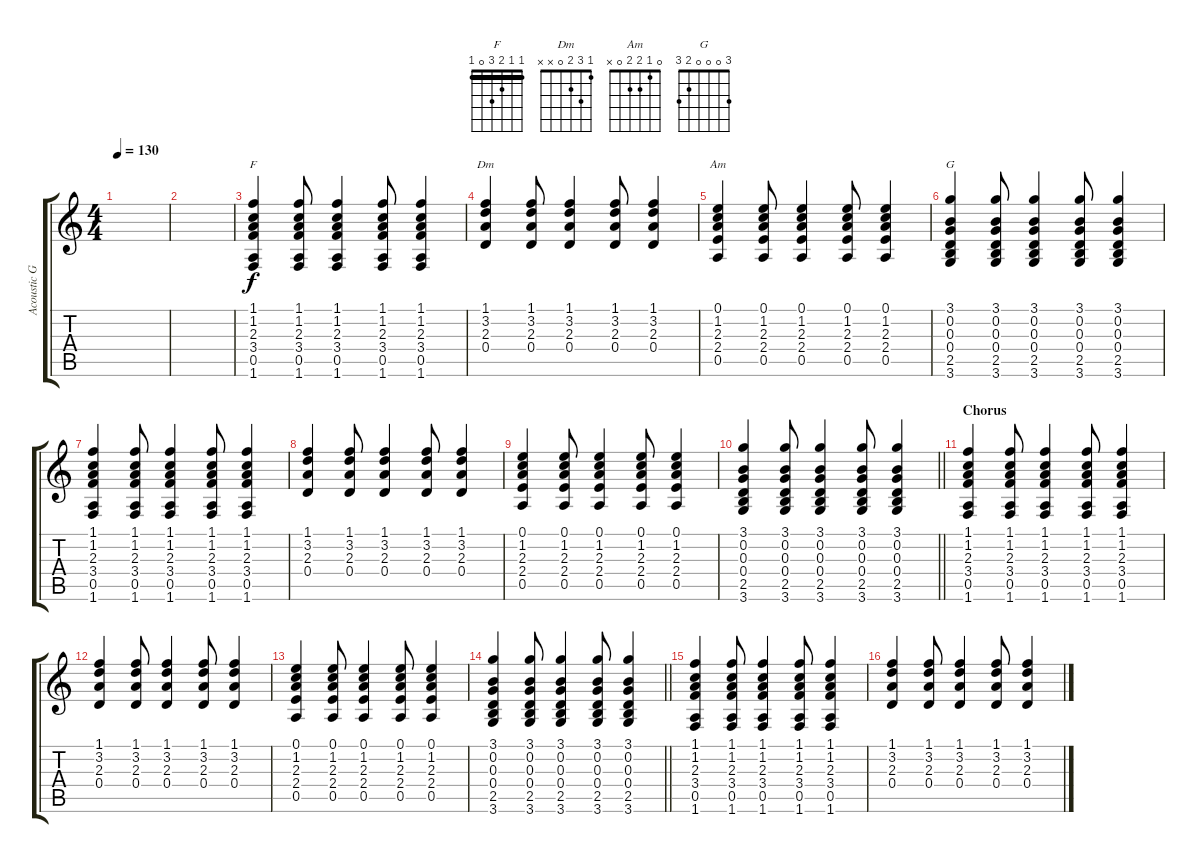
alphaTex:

\track ("Acoustic Guitar" "Acoustic G") {instrument acousticguitarsteel}
\staff {score tabs}
\tuning (E4 B3 G3 D3 A2 E2) {hide}
\chord ("F" 1 1 2 3 0 1) {barre 1}
\chord ("Dm" 1 3 2 0 x x)
\chord ("Am" 0 1 2 2 0 x)
\chord ("G" 3 0 0 0 2 3)
\ts (4 4)
\tempo 130
\clef g2
\ks c
|
|
(1.1 1.2 2.3 3.4 0.5 1.6).4{ch "F"} (1.1 1.2 2.3 3.4 0.5 1.6).8 (1.1 1.2 2.3 3.4 0.5 1.6).4 (1.1 1.2 2.3 3.4 0.5 1.6).8 (1.1 1.2 2.3 3.4 0.5 1.6).4 |
(1.1 3.2 2.3 0.4).4{ch "Dm"} (1.1 3.2 2.3 0.4).8 (1.1 3.2 2.3 0.4).4 (1.1 3.2 2.3 0.4).8 (1.1 3.2 2.3 0.4).4 |
(0.1 1.2 2.3 2.4 0.5).4{ch "Am"} (0.1 1.2 2.3 2.4 0.5).8 (0.1 1.2 2.3 2.4 0.5).4 (0.1 1.2 2.3 2.4 0.5).8 (0.1 1.2 2.3 2.4 0.5).4 |
(3.1 0.2 0.3 0.4 2.5 3.6).4{ch "G"} (3.1 0.2 0.3 0.4 2.5 3.6).8 (3.1 0.2 0.3 0.4 2.5 3.6).4 (3.1 0.2 0.3 0.4 2.5 3.6).8 (3.1 0.2 0.3 0.4 2.5 3.6).4 |
(1.1 1.2 2.3 3.4 0.5 1.6).4 (1.1 1.2 2.3 3.4 0.5 1.6).8 (1.1 1.2 2.3 3.4 0.5 1.6).4 (1.1 1.2 2.3 3.4 0.5 1.6).8 (1.1 1.2 2.3 3.4 0.5 1.6).4 |
(1.1 3.2 2.3 0.4).4 (1.1 3.2 2.3 0.4).8 (1.1 3.2 2.3 0.4).4 (1.1 3.2 2.3 0.4).8 (1.1 3.2 2.3 0.4).4 |
(0.1 1.2 2.3 2.4 0.5).4 (0.1 1.2 2.3 2.4 0.5).8 (0.1 1.2 2.3 2.4 0.5).4 (0.1 1.2 2.3 2.4 0.5).8 (0.1 1.2 2.3 2.4 0.5).4 |
\barLineRight lightlight
(3.1 0.2 0.3 0.4 2.5 3.6).4 (3.1 0.2 0.3 0.4 2.5 3.6).8 (3.1 0.2 0.3 0.4 2.5 3.6).4 (3.1 0.2 0.3 0.4 2.5 3.6).8 (3.1 0.2 0.3 0.4 2.5 3.6).4 |
\section ("" "Chorus")
(1.1 1.2 2.3 3.4 0.5 1.6).4 (1.1 1.2 2.3 3.4 0.5 1.6).8 (1.1 1.2 2.3 3.4 0.5 1.6).4 (1.1 1.2 2.3 3.4 0.5 1.6).8 (1.1 1.2 2.3 3.4 0.5 1.6).4 |
(1.1 3.2 2.3 0.4).4 (1.1 3.2 2.3 0.4).8 (1.1 3.2 2.3 0.4).4 (1.1 3.2 2.3 0.4).8 (1.1 3.2 2.3 0.4).4 |
(0.1 1.2 2.3 2.4 0.5).4 (0.1 1.2 2.3 2.4 0.5).8 (0.1 1.2 2.3 2.4 0.5).4 (0.1 1.2 2.3 2.4 0.5).8 (0.1 1.2 2.3 2.4 0.5).4 |
\barLineRight lightlight
(3.1 0.2 0.3 0.4 2.5 3.6).4 (3.1 0.2 0.3 0.4 2.5 3.6).8 (3.1 0.2 0.3 0.4 2.5 3.6).4 (3.1 0.2 0.3 0.4 2.5 3.6).8 (3.1 0.2 0.3 0.4 2.5 3.6).4 |
(1.1 1.2 2.3 3.4 0.5 1.6).4 (1.1 1.2 2.3 3.4 0.5 1.6).8 (1.1 1.2 2.3 3.4 0.5 1.6).4 (1.1 1.2 2.3 3.4 0.5 1.6).8 (1.1 1.2 2.3 3.4 0.5 1.6).4 |
(1.1 3.2 2.3 0.4).4 (1.1 3.2 2.3 0.4).8 (1.1 3.2 2.3 0.4).4 (1.1 3.2 2.3 0.4).8 (1.1 3.2 2.3 0.4).4
